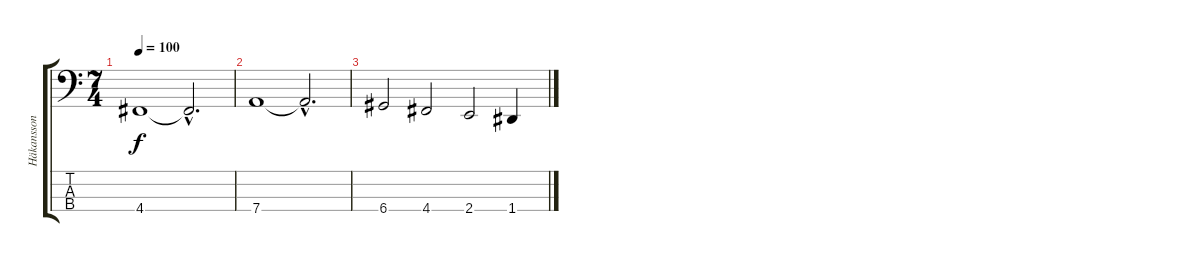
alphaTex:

\track ("Häkansson" "Häkansson") {instrument electricbasspick}
\staff {score tabs}
\tuning (G2 D2 A1 D1) {hide}
\ts (7 4)
\tempo 100
\clef f4
\ks c
4.4.1{dy f} 4.4{hac t}.2{d} |
7.4.1 7.4{hac t}.2{d} |
6.4.2 4.4.2 2.4.2 1.4.4
